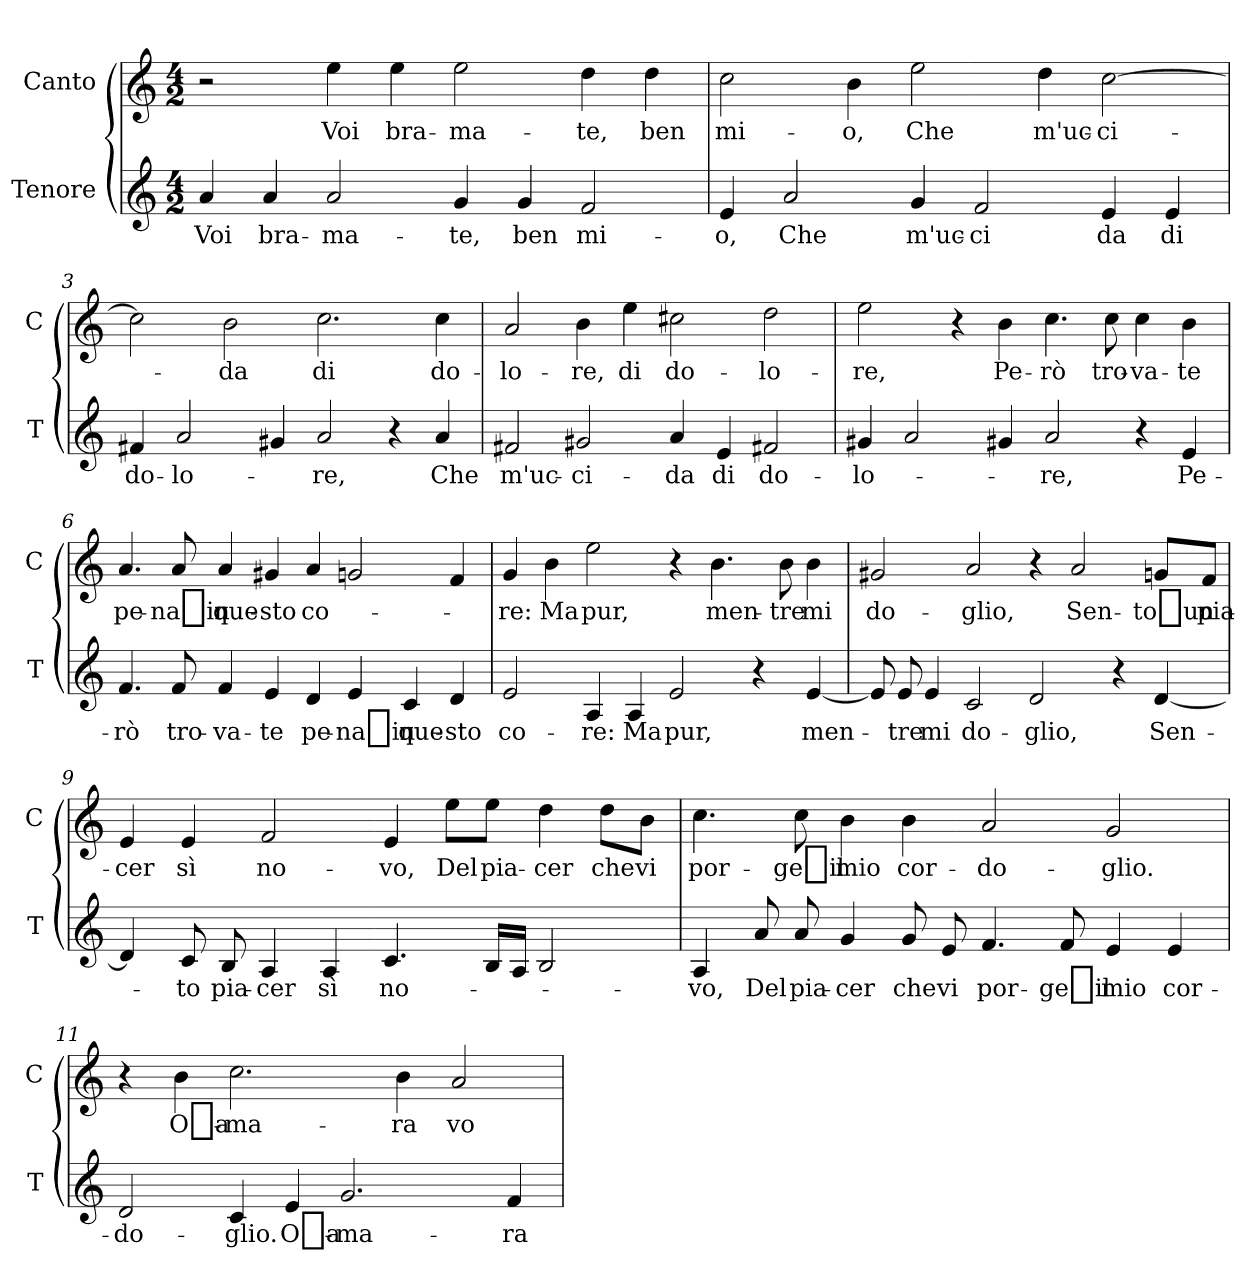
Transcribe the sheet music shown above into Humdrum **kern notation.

**kern	**text	**kern	**text
*part2	*part2	*part1	*part1
*staff2	*staff2	*staff1	*staff1
*I"Tenore	*	*I"Canto	*
*I'T	*	*I'C	*
*clefG2	*	*clefG2	*
*k[]	*	*k[]	*
*C:	*	*C:	*
*M4/2	*	*M4/2	*
=1	=1	=1	=1
4a	Voi	2r	.
4a	bra-	.	.
2a	-ma-	4ee	Voi
.	.	4ee	bra-
4g	-te,	2ee	-ma-
4g	ben	.	.
2f	mi-	4dd	-te,
.	.	4dd	ben
=2	=2	=2	=2
4e	-o,	2cc	mi-
2a	Che	.	.
.	.	4b	-o,
4g	m'uc-	2ee	Che
2f	-ci	.	.
.	.	4dd	m'uc-
4e	da	[2cc	-ci-
4e	di	.	.
=3	=3	=3	=3
4f#X	do-	2cc]	.
2a	-lo-	.	.
.	.	2b	-da
4g#X	.	.	.
2a	-re,	2.cc	di
4r	.	.	.
4a	Che	4cc	do-
=4	=4	=4	=4
2f#X	m'uc-	2a	-lo-
2g#X	-ci-	4b	-re,
.	.	4ee	di
4a	-da	2cc#X	do-
4e	di	.	.
2f#X	do-	2dd	-lo-
=5	=5	=5	=5
4g#X	-lo-	2ee	-re,
2a	.	.	.
.	.	4r	.
4g#X	.	4b	Pe-
2a	-re,	4.cc	-rò
.	.	8cc	tro-
4r	.	4cc	-va-
4e	Pe-	4b	-te
=6	=6	=6	=6
4.f	-rò	4.a	pe-
8f	tro-	8a	-na_in
4f	-va-	4a	que-
4e	-te	4g#X	-sto
4d	pe-	4a	co-
4e	-na_in	2gn	.
4c	que-	.	.
4d	-sto	4f	.
=7	=7	=7	=7
2e	co-	4g	-re:
.	.	4b	Ma
4A	-re:	2ee	pur,
4A	Ma	.	.
2e	pur,	4r	.
.	.	4.b	men-
4r	.	.	.
.	.	8b	-tre
[4e	men-	4b	mi
=8	=8	=8	=8
8e]	.	2g#X	do-
8e	-tre	.	.
4e	mi	.	.
2c	do-	2a	-glio,
2d	-glio,	4r	.
.	.	2a	Sen-
4r	.	.	.
[4d	Sen-	8gn/L	-to_un
.	.	8f/J	pia-
=9	=9	=9	=9
4d]	.	4e	-cer
8c	-to	4e	sì
8B	pia-	.	.
4A	-cer	2f	no-
4A	sì	.	.
4.c	no-	4e	-vo,
.	.	8ee\L	Del
16BLL	.	8ee\J	pia-
16AJJ	.	.	.
2B	.	4dd	-cer
.	.	8dd\L	che
.	.	8b\J	vi
=10	=10	=10	=10
4A	-vo,	4.cc	por-
8a	Del	.	.
8a	pia-	8cc	-ge_il
4g	-cer	4b	mio
8g	che	4b	cor-
8e	vi	.	.
4.f	por-	2a	-do-
8f	-ge_il	.	.
4e	mio	2g	-glio.
4e	cor-	.	.
=11	=11	=11	=11
2d	-do-	4r	.
.	.	4b	O_a-
4c	-glio.	2.cc	-ma-
4e	O_a-	.	.
2.g	-ma-	.	.
.	.	4b	-ra
.	.	2a	vo-
4f	-ra	.	.
=	=	=	=
*-	*-	*-	*-
